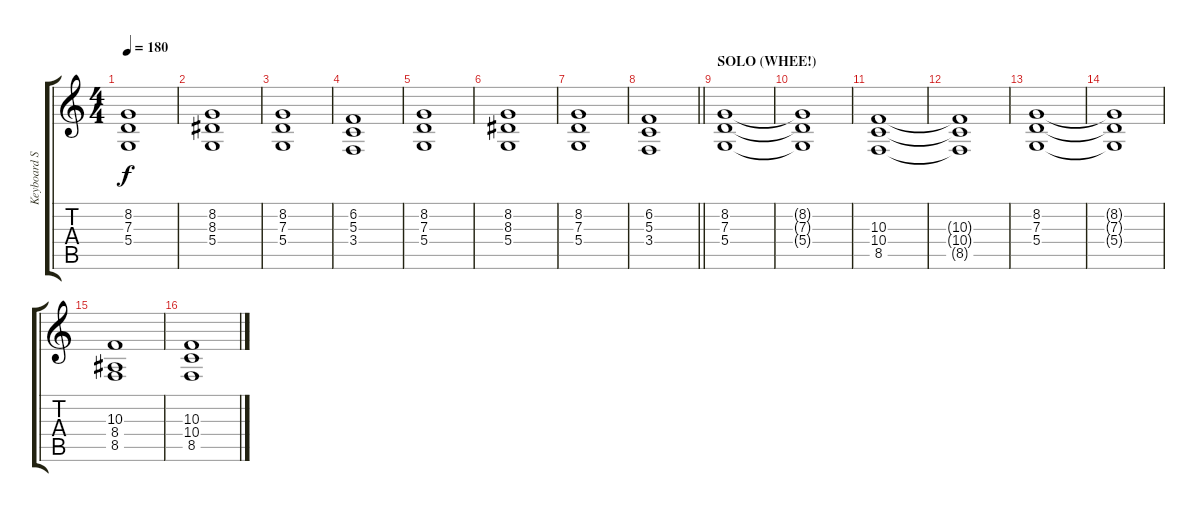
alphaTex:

\track ("Keyboard Strings" "Keyboard S") {instrument stringensemble1}
\staff {score tabs}
\tuning (E4 B3 G3 D3 A2 E2) {hide}
\ts (4 4)
\tempo 180
\clef g2
\ks c
(8.2 7.3 5.4).1{dy f volume 10} |
(8.2 8.3 5.4).1 |
(8.2 7.3 5.4).1 |
(6.2 5.3 3.4).1 |
(8.2 7.3 5.4).1 |
(8.2 8.3 5.4).1 |
(8.2 7.3 5.4).1 |
\barLineRight lightlight
(6.2 5.3 3.4).1 |
\section ("" "SOLO (WHEE!)")
(8.2 7.3 5.4).1 |
(8.2{t} 7.3{t} 5.4{t}).1 |
(10.3 10.4 8.5).1 |
(10.3{t} 10.4{t} 8.5{t}).1 |
(8.2 7.3 5.4).1 |
(8.2{t} 7.3{t} 5.4{t}).1 |
(10.3 8.4 8.5).1 |
(10.3 10.4 8.5).1
